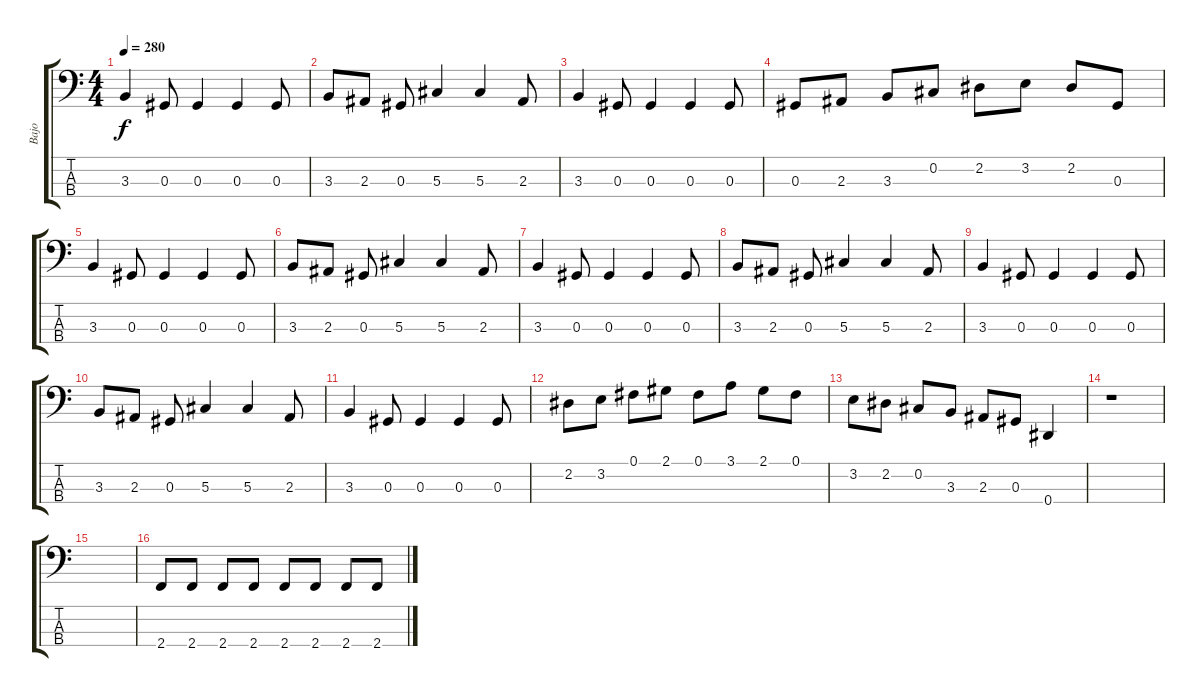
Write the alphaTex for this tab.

\track ("Bajo" "Bajo") {instrument electricbassfinger}
\staff {score tabs}
\tuning (Gb2 Db2 Ab1 Eb1) {hide}
\ts (4 4)
\tempo 280
\clef f4
\ks c
3.3.4{dy f} 0.3.8 0.3.4 0.3.4 0.3.8 |
3.3.8 2.3.8 0.3.8 5.3.4 5.3.4 2.3.8 |
3.3.4 0.3.8 0.3.4 0.3.4 0.3.8 |
0.3.8 2.3.8 3.3.8 0.2.8 2.2.8 3.2.8 2.2.8 0.3.8 |
3.3.4 0.3.8 0.3.4 0.3.4 0.3.8 |
3.3.8 2.3.8 0.3.8 5.3.4 5.3.4 2.3.8 |
3.3.4 0.3.8 0.3.4 0.3.4 0.3.8 |
3.3.8 2.3.8 0.3.8 5.3.4 5.3.4 2.3.8 |
3.3.4 0.3.8 0.3.4 0.3.4 0.3.8 |
3.3.8 2.3.8 0.3.8 5.3.4 5.3.4 2.3.8 |
3.3.4 0.3.8 0.3.4 0.3.4 0.3.8 |
2.2.8 3.2.8 0.1.8 2.1.8 0.1.8 3.1.8 2.1.8 0.1.8 |
3.2.8 2.2.8 0.2.8 3.3.8 2.3.8 0.3.8 0.4.4 |
r.1 |
|
2.4.8 2.4.8 2.4.8 2.4.8 2.4.8 2.4.8 2.4.8 2.4.8
